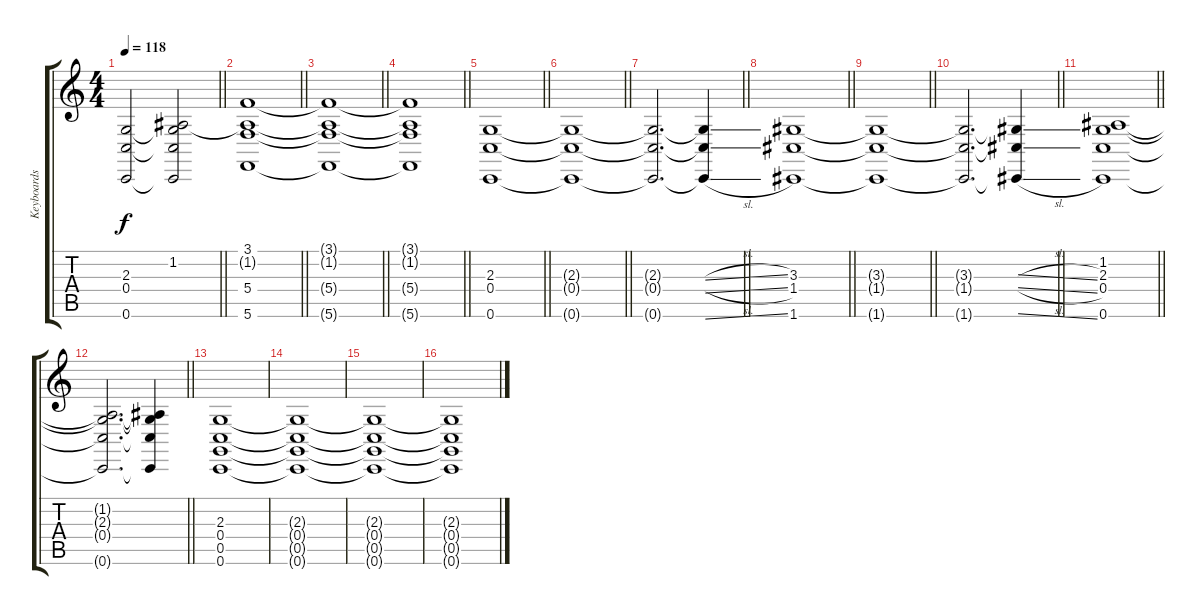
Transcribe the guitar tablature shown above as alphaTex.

\track ("Keyboards" "Keyboards") {instrument pad2warm}
\staff {score tabs}
\tuning (D4 A3 F3 C3 G2 C2) {hide}
\ts (4 4)
\tempo 118
\clef g2
\barLineRight lightlight
\ks c
(2.3{t} 0.4{t} 0.6{t}).2{dy f} (1.2 2.3{t} 0.4{t} 0.6{t}).2 |
\barLineRight lightlight
(3.1 1.2{t} 5.4 5.6).1 |
\barLineRight lightlight
(3.1{t} 1.2{t} 5.4{t} 5.6{t}).1 |
\barLineRight lightlight
(3.1{t} 1.2{t} 5.4{t} 5.6{t}).1{volume 6} |
\barLineRight lightlight
(2.3 0.4 0.6).1 |
\barLineRight lightlight
(2.3{t} 0.4{t} 0.6{t}).1 |
\barLineRight lightlight
(2.3{t} 0.4{t} 0.6{t}).2{d} (2.3{sl t} 0.4{sl t} 0.6{sl t}).4 |
\barLineRight lightlight
(3.3 1.4 1.6).1 |
\barLineRight lightlight
(3.3{t} 1.4{t} 1.6{t}).1 |
\barLineRight lightlight
(3.3{t} 1.4{t} 1.6{t}).2{d} (3.3{sl t} 1.4{sl t} 1.6{sl t}).4 |
\barLineRight lightlight
(1.2 2.3 0.4 0.6).1 |
\barLineRight lightlight
(1.2{t} 2.3{t} 0.4{t} 0.6{t}).2{d} (1.2{t} 2.3{t} 0.4{t} 0.6{t}).4 |
(2.3 0.4 0.5 0.6).1 |
(2.3{t} 0.4{t} 0.5{t} 0.6{t}).1 |
(2.3{t} 0.4{t} 0.5{t} 0.6{t}).1 |
(2.3{t} 0.4{t} 0.5{t} 0.6{t}).1
